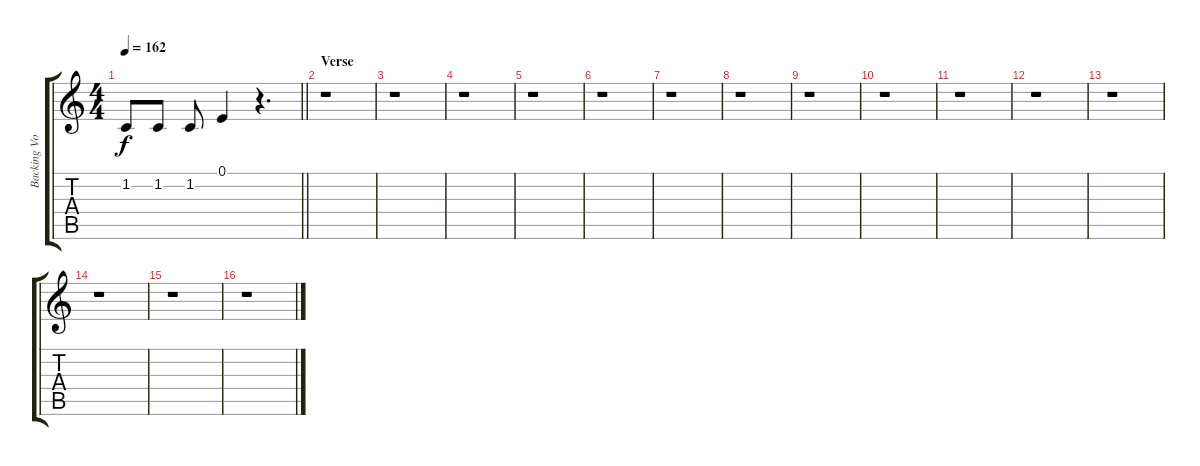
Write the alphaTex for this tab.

\track ("Backing Vocals" "Backing Vo") {instrument lead2sawtooth}
\staff {score tabs}
\tuning (E4 B3 G3 D3 A2 E2) {hide}
\ts (4 4)
\tempo 162
\clef g2
\barLineRight lightlight
\ks c
1.2.8{dy f} 1.2.8 1.2.8 0.1.4 r.4{d} |
\section ("" "Verse")
r.1 |
r.1 |
r.1 |
r.1 |
r.1 |
r.1 |
r.1 |
r.1 |
r.1 |
r.1 |
r.1 |
r.1 |
r.1 |
r.1 |
r.1
